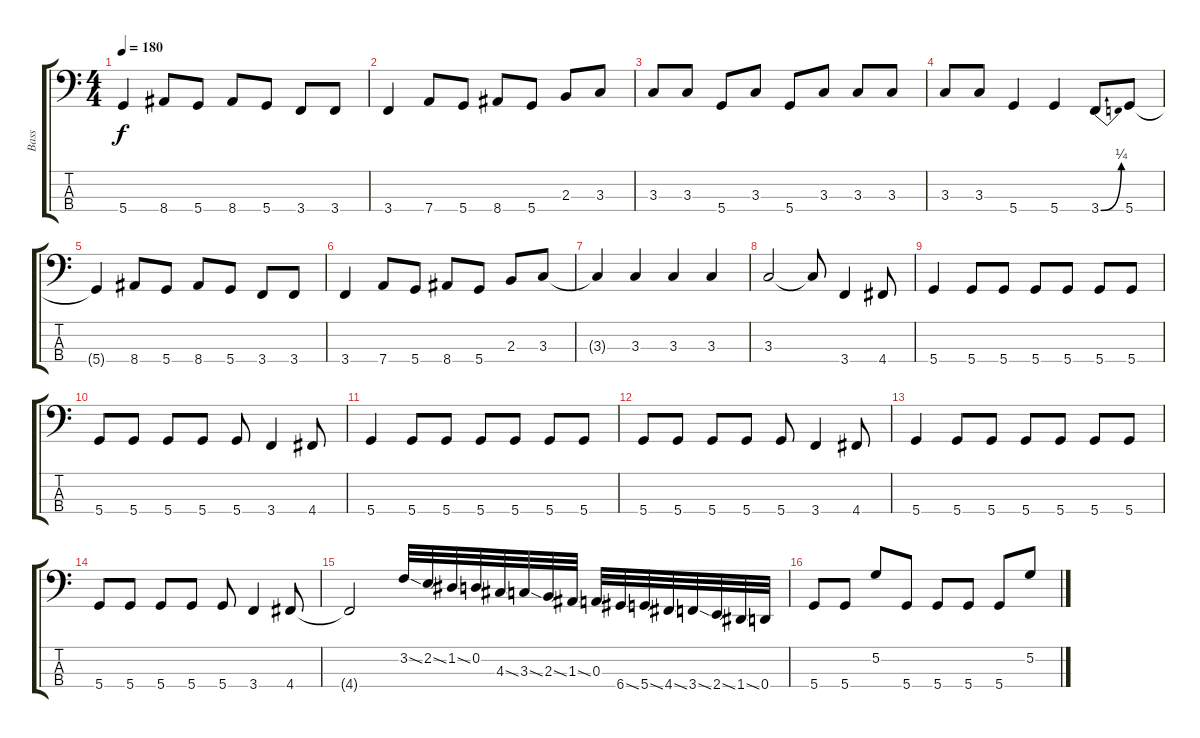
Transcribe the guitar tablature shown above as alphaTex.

\track ("Bass" "Bass") {instrument electricbassfinger}
\staff {score tabs}
\tuning (G2 D2 A1 D1) {hide}
\ts (4 4)
\tempo 180
\clef f4
\ks c
5.4.4{dy f} 8.4.8 5.4.8 8.4.8 5.4.8 3.4.8 3.4.8 |
3.4.4 7.4.8 5.4.8 8.4.8 5.4.8 2.3.8 3.3.8 |
3.3.8 3.3.8 5.4.8 3.3.8 5.4.8 3.3.8 3.3.8 3.3.8 |
3.3.8 3.3.8 5.4.4 5.4.4 3.4{be (bend 0 0 60 1)}.8 5.4.8 |
5.4{t}.4 8.4.8 5.4.8 8.4.8 5.4.8 3.4.8 3.4.8 |
3.4.4 7.4.8 5.4.8 8.4.8 5.4.8 2.3.8 3.3.8 |
3.3{t}.4 3.3.4 3.3.4 3.3.4 |
3.3.2 3.3{t}.8 3.4.4 4.4.8 |
5.4.4 5.4.8 5.4.8 5.4.8 5.4.8 5.4.8 5.4.8 |
5.4.8 5.4.8 5.4.8 5.4.8 5.4.8 3.4.4 4.4.8 |
5.4.4 5.4.8 5.4.8 5.4.8 5.4.8 5.4.8 5.4.8 |
5.4.8 5.4.8 5.4.8 5.4.8 5.4.8 3.4.4 4.4.8 |
5.4.4 5.4.8 5.4.8 5.4.8 5.4.8 5.4.8 5.4.8 |
5.4.8 5.4.8 5.4.8 5.4.8 5.4.8 3.4.4 4.4.8 |
4.4{t}.2 3.2{ss}.32 2.2{ss}.32 1.2{ss}.32 0.2.32 4.3{ss}.32 3.3{ss}.32 2.3{ss}.32 1.3{ss}.32 0.3.32 6.4{ss}.32 5.4{ss}.32 4.4{ss}.32 3.4{ss}.32 2.4{ss}.32 1.4{ss}.32 0.4.32 |
5.4.8{instrument slapbass1} 5.4.8 5.2.8 5.4.8 5.4.8 5.4.8 5.4.8 5.2.8
